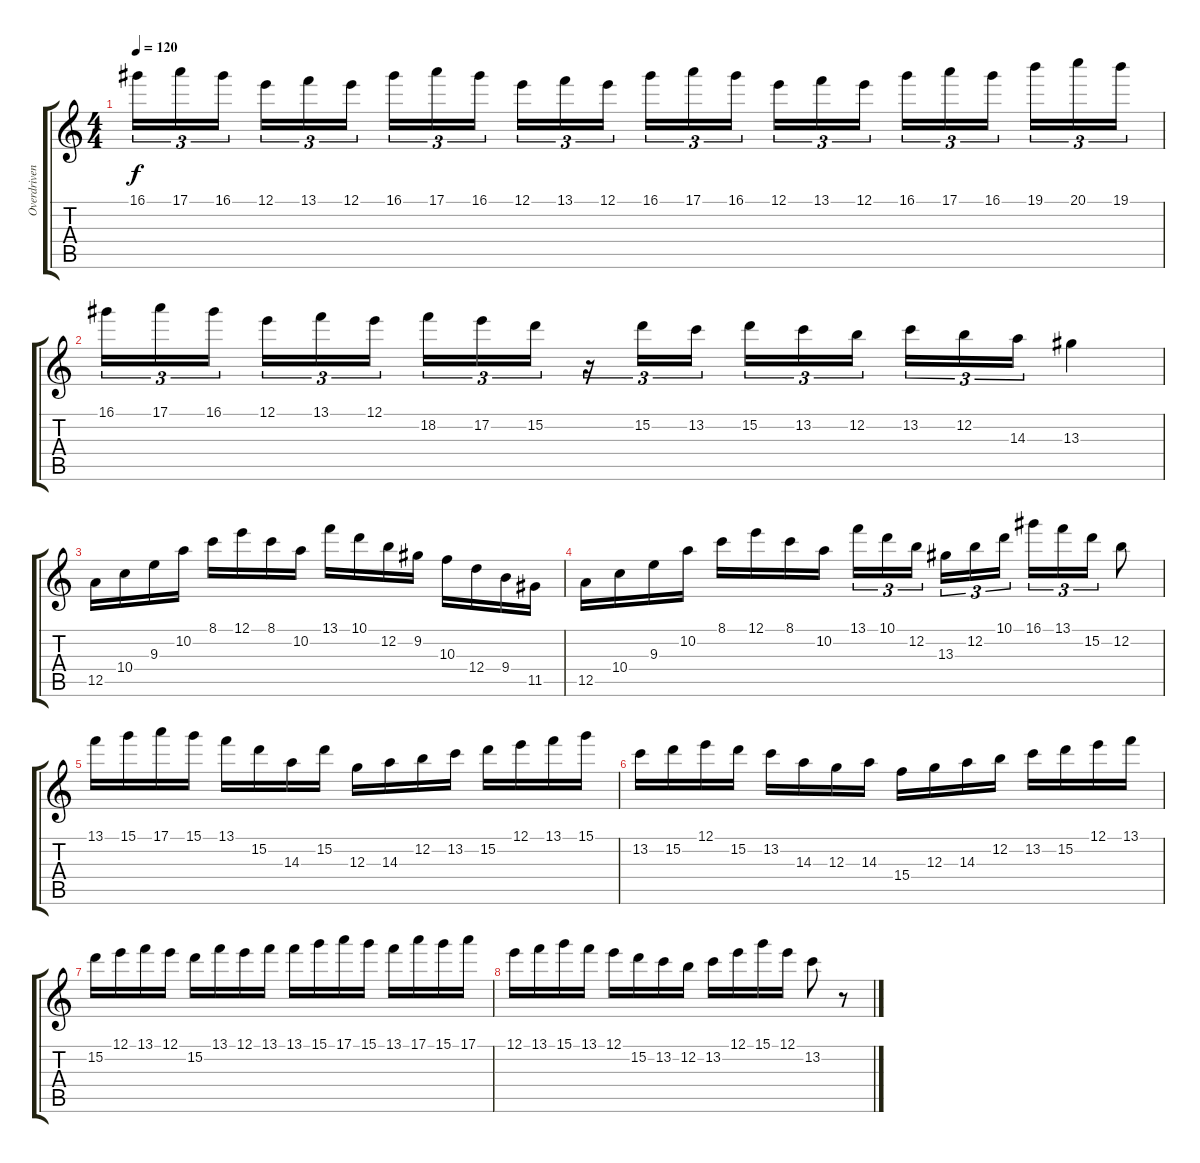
\track ("Overdriven Guitar 1" "Overdriven") {instrument overdrivenguitar}
\staff {score tabs}
\tuning (E4 B3 G3 D3 A2 E2) {hide}
\ts (4 4)
\tempo 120
\clef g2
\ks c
16.1.16{tu (3 2) dy f} 17.1.16{tu (3 2)} 16.1.16{tu (3 2) beam splitsecondary} 12.1.16{tu (3 2)} 13.1.16{tu (3 2)} 12.1.16{tu (3 2)} 16.1.16{tu (3 2)} 17.1.16{tu (3 2)} 16.1.16{tu (3 2) beam splitsecondary} 12.1.16{tu (3 2)} 13.1.16{tu (3 2)} 12.1.16{tu (3 2)} 16.1.16{tu (3 2)} 17.1.16{tu (3 2)} 16.1.16{tu (3 2) beam splitsecondary} 12.1.16{tu (3 2)} 13.1.16{tu (3 2)} 12.1.16{tu (3 2)} 16.1.16{tu (3 2)} 17.1.16{tu (3 2)} 16.1.16{tu (3 2) beam splitsecondary} 19.1.16{tu (3 2)} 20.1.16{tu (3 2)} 19.1.16{tu (3 2)} |
16.1.16{tu (3 2)} 17.1.16{tu (3 2)} 16.1.16{tu (3 2) beam splitsecondary} 12.1.16{tu (3 2)} 13.1.16{tu (3 2)} 12.1.16{tu (3 2)} 18.2.16{tu (3 2)} 17.2.16{tu (3 2)} 15.2.16{tu (3 2)} r.16{tu (3 2)} 15.2.16{tu (3 2)} 13.2.16{tu (3 2)} 15.2.16{tu (3 2)} 13.2.16{tu (3 2)} 12.2.16{tu (3 2) beam splitsecondary} 13.2.16{tu (3 2)} 12.2.16{tu (3 2)} 14.3.16{tu (3 2)} 13.3.4 |
12.5.16 10.4.16 9.3.16 10.2.16 8.1.16 12.1.16 8.1.16 10.2.16 13.1.16 10.1.16 12.2.16 9.2.16 10.3.16 12.4.16 9.4.16 11.5.16 |
12.5.16 10.4.16 9.3.16 10.2.16 8.1.16 12.1.16 8.1.16 10.2.16 13.1.16{tu (3 2)} 10.1.16{tu (3 2)} 12.2.16{tu (3 2) beam splitsecondary} 13.3.16{tu (3 2)} 12.2.16{tu (3 2)} 10.1.16{tu (3 2)} 16.1.16{tu (3 2)} 13.1.16{tu (3 2)} 15.2.16{tu (3 2)} 12.2.8 |
13.1.16 15.1.16 17.1.16 15.1.16 13.1.16 15.2.16 14.3.16 15.2.16 12.3.16 14.3.16 12.2.16 13.2.16 15.2.16 12.1.16 13.1.16 15.1.16 |
13.2.16 15.2.16 12.1.16 15.2.16 13.2.16 14.3.16 12.3.16 14.3.16 15.4.16 12.3.16 14.3.16 12.2.16 13.2.16 15.2.16 12.1.16 13.1.16 |
15.2.16 12.1.16 13.1.16 12.1.16 15.2.16 13.1.16 12.1.16 13.1.16 13.1.16 15.1.16 17.1.16 15.1.16 13.1.16 17.1.16 15.1.16 17.1.16 |
12.1.16 13.1.16 15.1.16 13.1.16 12.1.16 15.2.16 13.2.16 12.2.16 13.2.16 12.1.16 15.1.16 12.1.16 13.2.8 r.8
